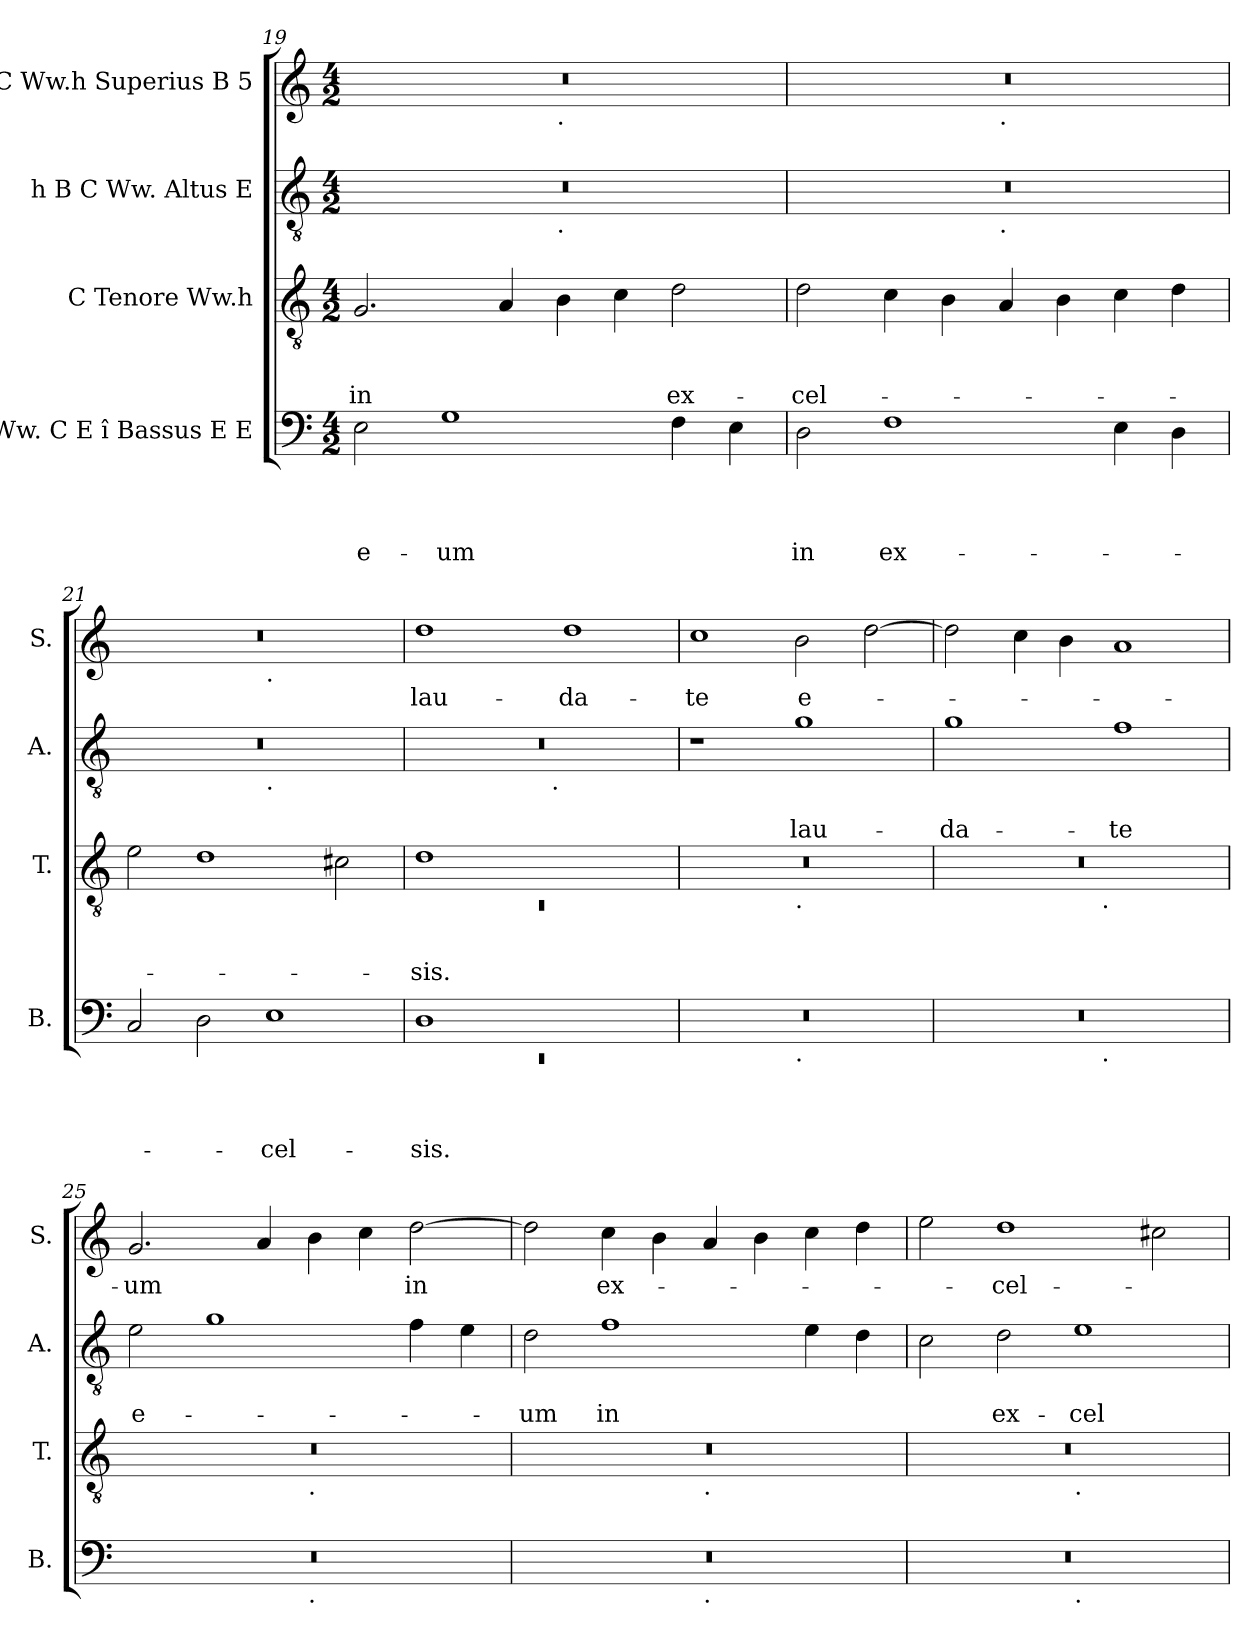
**kern	**text	**text	**text	**text	**kern	**text	**text	**text	**kern	**text	**text	**kern	**text
*part4	*part4	*part4	*part4	*part4	*part3	*part3	*part3	*part3	*part2	*part2	*part2	*part1	*part1
*staff4	*staff4	*staff4	*staff4	*staff4	*staff3	*staff3	*staff3	*staff3	*staff2	*staff2	*staff2	*staff1	*staff1
*I"Ww. C E î Bassus E E	*	*	*	*	*I"C Tenore Ww.h	*	*	*	*I"h B C Ww. Altus E	*	*	*I"C Ww.h Superius B 5	*
*I'B.	*	*	*	*	*I'T.	*	*	*	*I'A.	*	*	*I'S.	*
!!LO:LB:g=z
*clefF4	*	*	*	*	*clefGv2	*	*	*	*clefGv2	*	*	*clefG2	*
*k[]	*	*	*	*	*k[]	*	*	*	*k[]	*	*	*k[]	*
*C:	*	*	*	*	*C:	*	*	*	*C:	*	*	*C:	*
*M4/2	*	*	*	*	*M4/2	*	*	*	*M4/2	*	*	*M4/2	*
=19	=19	=19	=19	=19	=19	=19	=19	=19	=19	=19	=19	=19	=19
!	!	!	!	!LO:LY:b	!	!	!	!LO:LY:b	!	!	!	!	!
*	*	*	*	*	*	*	*	*	*^	*	*	*^	*
2E\	.	.	.	e-	2.G/	.	.	in	0r	1ryy	.	.	0r	1ryy	.
!	!	!	!	!LO:LY:b	!	!	!	!	!	!	!	!	!	!	!
1G	.	.	.	-um	.	.	.	.	.	.	.	.	.	.	.
.	.	.	.	.	4A/	.	.	.	.	.	.	.	.	.	.
!	!	!	!	!	!	!	!	!	!	!	!	!	!	!LO:TX:b:t=.	!
!	!	!	!	!	!	!	!	!	!	!LO:TX:b:t=.	!	!	!	!	!
.	.	.	.	.	4B\	.	.	.	.	1ryy	.	.	.	1ryy	.
.	.	.	.	.	4c\	.	.	.	.	.	.	.	.	.	.
!	!	!	!	!	!	!	!	!LO:LY:b	!	!	!	!	!	!	!
4F\	.	.	.	.	2d\	.	.	ex-	.	.	.	.	.	.	.
4E\	.	.	.	.	.	.	.	.	.	.	.	.	.	.	.
=20	=20	=20	=20	=20	=20	=20	=20	=20	=20	=20	=20	=20	=20	=20	=20
!	!	!	!	!LO:LY:b	!	!	!	!LO:LY:b	!	!	!	!	!	!	!
2D\	.	.	.	in	2d\	.	.	-cel-	0r	1ryy	.	.	0r	1ryy	.
!	!	!	!	!LO:LY:b	!	!	!	!	!	!	!	!	!	!	!
1F	.	.	.	ex-	4c\	.	.	.	.	.	.	.	.	.	.
.	.	.	.	.	4B\	.	.	.	.	.	.	.	.	.	.
!	!	!	!	!	!	!	!	!	!	!	!	!	!	!LO:TX:b:t=.	!
!	!	!	!	!	!	!	!	!	!	!LO:TX:b:t=.	!	!	!	!	!
.	.	.	.	.	4A/	.	.	.	.	1ryy	.	.	.	1ryy	.
.	.	.	.	.	4B\	.	.	.	.	.	.	.	.	.	.
4E\	.	.	.	.	4c\	.	.	.	.	.	.	.	.	.	.
4D\	.	.	.	.	4d\	.	.	.	.	.	.	.	.	.	.
=21	=21	=21	=21	=21	=21	=21	=21	=21	=21	=21	=21	=21	=21	=21	=21
2C/	.	.	.	.	2e\	.	.	.	0r	1ryy	.	.	0r	1ryy	.
2D\	.	.	.	.	1d	.	.	.	.	.	.	.	.	.	.
!	!	!	!	!	!	!	!	!	!	!	!	!	!	!LO:TX:b:t=.	!
!	!	!	!	!	!	!	!	!	!	!LO:TX:b:t=.	!	!	!	!	!
!	!	!	!	!LO:LY:b	!	!	!	!	!	!	!	!	!	!	!
1E	.	.	.	-cel-	.	.	.	.	.	1ryy	.	.	.	1ryy	.
.	.	.	.	.	2c#\	.	.	.	.	.	.	.	.	.	.
=22	=22	=22	=22	=22	=22	=22	=22	=22	=22	=22	=22	=22	=22	=22	=22
*^	*	*	*	*	*^	*	*	*	*	*	*	*	*	*	*
!	!LO:N:vis=1	!	!	!	!LO:LY:b	!	!LO:N:vis=1	!	!	!LO:LY:b	!	!	!	!	!	!	!LO:LY:b
*	*	*	*	*	*	*	*	*	*	*	*	*	*	*	*v	*v	*
1D	0rEE	.	.	.	-sis.	1d	0rC	.	.	-sis.	0r	2ryy	.	.	1dd	lau-
.	.	.	.	.	.	.	.	.	.	.	.	4...ryy	.	.	.	.
!	!	!	!	!	!	!	!	!	!	!	!	!LO:TX:b:t=.	!	!	!	!
.	.	.	.	.	.	.	.	.	.	.	.	1ryy	.	.	.	.
!	!	!	!	!	!	!	!	!	!	!	!	!	!	!	!	!LO:LY:b
1ryy	.	.	.	.	.	1ryy	.	.	.	.	.	.	.	.	1dd	-da-
.	.	.	.	.	.	.	.	.	.	.	.	32ryy	.	.	.	.
=23	=23	=23	=23	=23	=23	=23	=23	=23	=23	=23	=23	=23	=23	=23	=23	=23
!	!	!	!	!	!	!	!	!	!	!	!	!	!	!	!	!LO:LY:b
*	*	*	*	*	*	*	*	*	*	*	*v	*v	*	*	*	*
0r	1ryy	.	.	.	.	0r	1ryy	.	.	.	1r	.	.	1cc	-te
!	!	!	!	!	!	!	!LO:TX:b:t=.	!	!	!	!	!	!	!	!
!	!LO:TX:b:t=.	!	!	!	!	!	!	!	!	!	!	!	!	!	!
!	!	!	!	!	!	!	!	!	!	!	!	!	!LO:LY:b	!	!LO:LY:b
.	1ryy	.	.	.	.	.	1ryy	.	.	.	1g	.	lau-	2b\	e-
.	.	.	.	.	.	.	.	.	.	.	.	.	.	[>2dd\	.
=24	=24	=24	=24	=24	=24	=24	=24	=24	=24	=24	=24	=24	=24	=24	=24
!	!	!	!	!	!	!	!	!	!	!	!	!	!LO:LY:b	!	!
0r	2ryy	.	.	.	.	0r	2ryy	.	.	.	1g	.	-da-	2dd\]	.
.	4...ryy	.	.	.	.	.	4...ryy	.	.	.	.	.	.	4cc\	.
.	.	.	.	.	.	.	.	.	.	.	.	.	.	4b\	.
!	!	!	!	!	!	!	!LO:TX:b:t=.	!	!	!	!	!	!	!	!
!	!LO:TX:b:t=.	!	!	!	!	!	!	!	!	!	!	!	!	!	!
.	1ryy	.	.	.	.	.	1ryy	.	.	.	.	.	.	.	.
!	!	!	!	!	!	!	!	!	!	!	!	!	!LO:LY:b	!	!
.	.	.	.	.	.	.	.	.	.	.	1f	.	-te	1a	.
.	32ryy	.	.	.	.	.	32ryy	.	.	.	.	.	.	.	.
!!LO:PB:g=z
=25	=25	=25	=25	=25	=25	=25	=25	=25	=25	=25	=25	=25	=25	=25	=25
!	!	!	!	!	!	!	!	!	!	!	!	!	!LO:LY:b	!	!LO:LY:b
0r	1ryy	.	.	.	.	0r	1ryy	.	.	.	2e\	.	e-	2.g/	-um
.	.	.	.	.	.	.	.	.	.	.	1g	.	.	.	.
.	.	.	.	.	.	.	.	.	.	.	.	.	.	4a/	.
!	!	!	!	!	!	!	!LO:TX:b:t=.	!	!	!	!	!	!	!	!
!	!LO:TX:b:t=.	!	!	!	!	!	!	!	!	!	!	!	!	!	!
.	1ryy	.	.	.	.	.	1ryy	.	.	.	.	.	.	4b\	.
.	.	.	.	.	.	.	.	.	.	.	.	.	.	4cc\	.
!	!	!	!	!	!	!	!	!	!	!	!	!	!	!	!LO:LY:b
.	.	.	.	.	.	.	.	.	.	.	4f\	.	.	[>2dd\	in
.	.	.	.	.	.	.	.	.	.	.	4e\	.	.	.	.
=26	=26	=26	=26	=26	=26	=26	=26	=26	=26	=26	=26	=26	=26	=26	=26
!	!	!	!	!	!	!	!	!	!	!	!	!	!LO:LY:b	!	!
0r	1ryy	.	.	.	.	0r	1ryy	.	.	.	2d\	.	-um	2dd\]	.
!	!	!	!	!	!	!	!	!	!	!	!	!	!LO:LY:b	!	!LO:LY:b
.	.	.	.	.	.	.	.	.	.	.	1f	.	in	4cc\	ex-
.	.	.	.	.	.	.	.	.	.	.	.	.	.	4b\	.
!	!	!	!	!	!	!	!LO:TX:b:t=.	!	!	!	!	!	!	!	!
!	!LO:TX:b:t=.	!	!	!	!	!	!	!	!	!	!	!	!	!	!
.	1ryy	.	.	.	.	.	1ryy	.	.	.	.	.	.	4a/	.
.	.	.	.	.	.	.	.	.	.	.	.	.	.	4b\	.
.	.	.	.	.	.	.	.	.	.	.	4e\	.	.	4cc\	.
.	.	.	.	.	.	.	.	.	.	.	4d\	.	.	4dd\	.
=27	=27	=27	=27	=27	=27	=27	=27	=27	=27	=27	=27	=27	=27	=27	=27
0r	1ryy	.	.	.	.	0r	1ryy	.	.	.	2c\	.	.	2ee\	.
!	!	!	!	!	!	!	!	!	!	!	!	!	!LO:LY:b	!	!LO:LY:b
.	.	.	.	.	.	.	.	.	.	.	2d\	.	ex-	1dd	-cel-
!	!	!	!	!	!	!	!LO:TX:b:t=.	!	!	!	!	!	!	!	!
!	!LO:TX:b:t=.	!	!	!	!	!	!	!	!	!	!	!	!	!	!
!	!	!	!	!	!	!	!	!	!	!	!	!	!LO:LY:b	!	!
.	1ryy	.	.	.	.	.	1ryy	.	.	.	1e	.	-cel-	.	.
.	.	.	.	.	.	.	.	.	.	.	.	.	.	2cc#\	.
*v	*v	*	*	*	*	*	*	*	*	*	*	*	*	*	*
*	*	*	*	*	*v	*v	*	*	*	*	*	*	*	*
=	=	=	=	=	=	=	=	=	=	=	=	=	=
*-	*-	*-	*-	*-	*-	*-	*-	*-	*-	*-	*-	*-	*-
